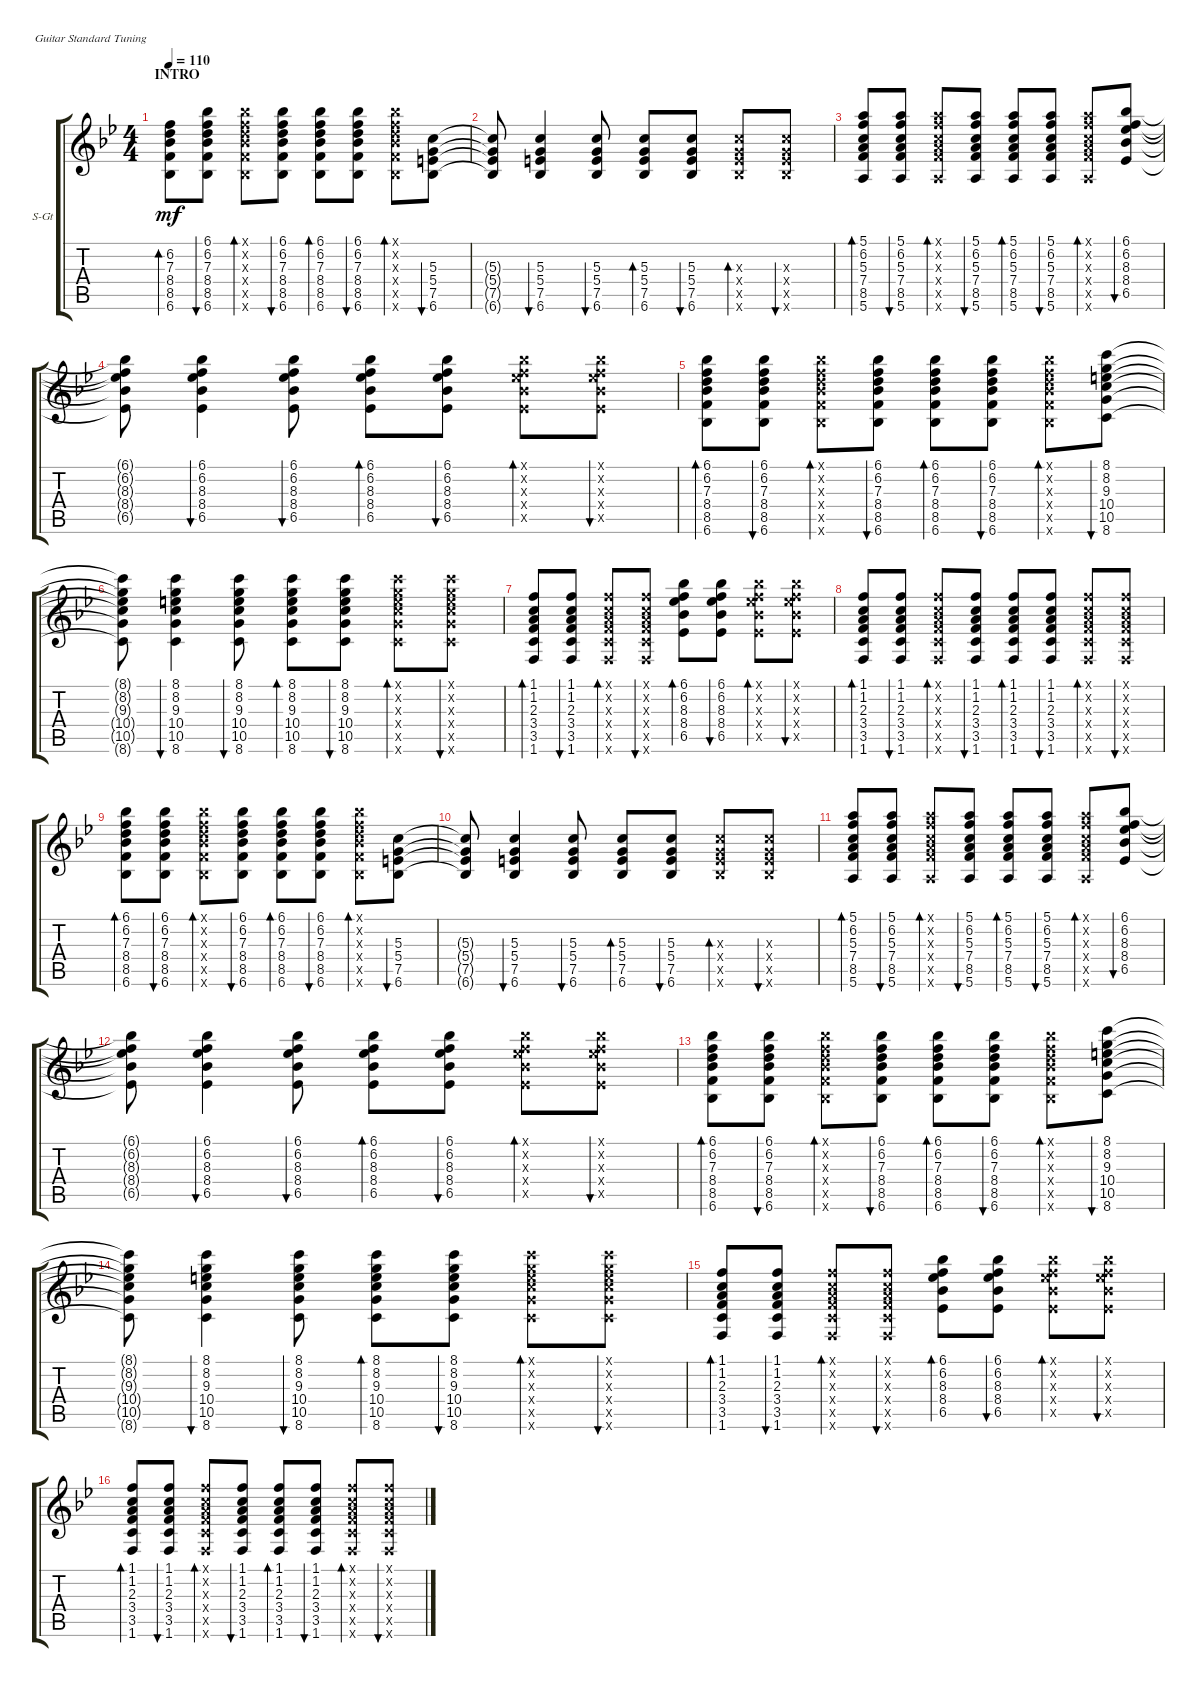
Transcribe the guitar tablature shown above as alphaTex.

\defaultSystemsLayout 4
\bracketExtendMode groupsimilarinstruments
\firstSystemTrackNameOrientation horizontal
\otherSystemsTrackNameOrientation horizontal
\track ("Steel Guitar" "S-Gt") {instrument acousticguitarsteel}
\staff {score tabs}
\tuning (E4 B3 G3 D3 A2 E2)
\ts (4 4)
\section ("" "INTRO")
\tempo 110
\clef g2
\ks bb
(6.6 8.5 8.4 7.3 6.2).8{bd 30 dy mf instrument acousticguitarsteel} (6.6 8.5 8.4 7.3 6.2 6.1).8{bu 30} (6.6{x} 8.5{x} 8.4{x} 7.3{x} 6.2{x} 6.1{x}).8{bd 30} (6.6 8.5 8.4 7.3 6.2 6.1).8{bu 30} (6.6 8.5 8.4 7.3 6.2 6.1).8{bd 30} (6.6 8.5 8.4 7.3 6.2 6.1).8{bu 30} (6.6{x} 8.5{x} 8.4{x} 7.3{x} 6.2{x} 6.1{x}).8{bd 30} (5.3 5.4 7.5 6.6).8{bu 30} |
(5.3{t} 5.4{t} 7.5{t} 6.6{t}).8 (5.3 5.4 7.5 6.6).4{bu 30} (5.3 5.4 7.5 6.6).8{bu 30} (5.3 5.4 7.5 6.6).8{bd 30} (5.3 5.4 7.5 6.6).8{bu 30} (5.3{x} 5.4{x} 7.5{x} 6.6{x}).8{bd 30} (5.3{x} 5.4{x} 7.5{x} 6.6{x}).8{bu 30} |
(5.6 8.5 7.4 5.3 6.2 5.1).8{bd 30} (5.6 8.5 7.4 5.3 6.2 5.1).8{bu 30} (5.6{x} 8.5{x} 7.4{x} 5.3{x} 6.2{x} 5.1{x}).8{bd 30} (5.6 8.5 7.4 5.3 6.2 5.1).8{bu 30} (5.6 8.5 7.4 5.3 6.2 5.1).8{bd 30} (5.6 8.5 7.4 5.3 6.2 5.1).8{bu 30} (5.6{x} 8.5{x} 7.4{x} 5.3{x} 6.2{x} 5.1{x}).8{bd 30} (8.3 8.4 6.5 6.2 6.1).8{bu 30} |
(8.3{t} 8.4{t} 6.5{t} 6.2{t} 6.1{t}).8 (8.3 8.4 6.5 6.2 6.1).4{bu 30} (8.3 8.4 6.5 6.2 6.1).8{bu 30} (8.3 8.4 6.5 6.2 6.1).8{bd 30} (8.3 8.4 6.5 6.2 6.1).8{bu 30} (8.3{x} 8.4{x} 6.5{x} 6.2{x} 6.1{x}).8{bd 30} (8.3{x} 8.4{x} 6.5{x} 6.2{x} 6.1{x}).8{bu 30} |
(6.6 8.5 8.4 7.3 6.2 6.1).8{bd 30} (6.6 8.5 8.4 7.3 6.2 6.1).8{bu 30} (6.6{x} 8.5{x} 8.4{x} 7.3{x} 6.2{x} 6.1{x}).8{bd 30} (6.6 8.5 8.4 7.3 6.2 6.1).8{bu 30} (6.6 8.5 8.4 7.3 6.2 6.1).8{bd 30} (6.6 8.5 8.4 7.3 6.2 6.1).8{bu 30} (6.6{x} 8.5{x} 8.4{x} 7.3{x} 6.2{x} 6.1{x}).8{bd 30} (9.3 10.4 10.5 8.6 8.2 8.1).8{bu 30} |
(9.3{t} 10.4{t} 10.5{t} 8.6{t} 8.1{t} 8.2{t}).8 (9.3 10.4 10.5 8.6 8.2 8.1).4{bu 30} (9.3 10.4 10.5 8.6 8.2 8.1).8{bu 30} (9.3 10.4 10.5 8.6 8.2 8.1).8{bd 30} (9.3 10.4 10.5 8.6 8.2 8.1).8{bu 30} (9.3{x} 10.4{x} 10.5{x} 8.6{x} 8.2{x} 8.1{x}).8{bd 30} (9.3{x} 10.4{x} 10.5{x} 8.6{x} 8.2{x} 8.1{x}).8{bu 30} |
(1.6 3.5 3.4 2.3 1.2 1.1).8{bd 30} (1.6 3.5 3.4 2.3 1.2 1.1).8{bu 30} (1.6{x} 3.5{x} 3.4{x} 2.3{x} 1.2{x} 1.1{x}).8{bd 30} (1.6{x} 3.5{x} 3.4{x} 2.3{x} 1.2{x} 1.1{x}).8{bu 30} (8.3 8.4 6.5 6.2 6.1).8{bd 30} (8.3 8.4 6.5 6.2 6.1).8{bu 30} (8.3{x} 8.4{x} 6.5{x} 6.2{x} 6.1{x}).8{bd 30} (8.3{x} 8.4{x} 6.5{x} 6.2{x} 6.1{x}).8{bu 30} |
(1.6 3.5 3.4 2.3 1.2 1.1).8{bd 30} (1.6 3.5 3.4 2.3 1.2 1.1).8{bu 30} (1.6{x} 3.5{x} 3.4{x} 2.3{x} 1.2{x} 1.1{x}).8{bd 30} (1.6 3.5 3.4 2.3 1.2 1.1).8{bu 30} (1.6 3.5 3.4 2.3 1.2 1.1).8{bd 30} (1.6 3.5 3.4 2.3 1.2 1.1).8{bu 30} (1.6{x} 3.5{x} 3.4{x} 2.3{x} 1.2{x} 1.1{x}).8{bd 30} (1.6{x} 3.5{x} 3.4{x} 2.3{x} 1.2{x} 1.1{x}).8{bu 30} |
(6.6 8.5 8.4 7.3 6.2 6.1).8{bd 30} (6.6 8.5 8.4 7.3 6.2 6.1).8{bu 30} (6.6{x} 8.5{x} 8.4{x} 7.3{x} 6.2{x} 6.1{x}).8{bd 30} (6.6 8.5 8.4 7.3 6.2 6.1).8{bu 30} (6.6 8.5 8.4 7.3 6.2 6.1).8{bd 30} (6.6 8.5 8.4 7.3 6.2 6.1).8{bu 30} (6.6{x} 8.5{x} 8.4{x} 7.3{x} 6.2{x} 6.1{x}).8{bd 30} (5.3 5.4 7.5 6.6).8{bu 30} |
(5.3{t} 5.4{t} 7.5{t} 6.6{t}).8 (5.3 5.4 7.5 6.6).4{bu 30} (5.3 5.4 7.5 6.6).8{bu 30} (5.3 5.4 7.5 6.6).8{bd 30} (5.3 5.4 7.5 6.6).8{bu 30} (5.3{x} 5.4{x} 7.5{x} 6.6{x}).8{bd 30} (5.3{x} 5.4{x} 7.5{x} 6.6{x}).8{bu 30} |
(5.6 8.5 7.4 5.3 6.2 5.1).8{bd 30} (5.6 8.5 7.4 5.3 6.2 5.1).8{bu 30} (5.6{x} 8.5{x} 7.4{x} 5.3{x} 6.2{x} 5.1{x}).8{bd 30} (5.6 8.5 7.4 5.3 6.2 5.1).8{bu 30} (5.6 8.5 7.4 5.3 6.2 5.1).8{bd 30} (5.6 8.5 7.4 5.3 6.2 5.1).8{bu 30} (5.6{x} 8.5{x} 7.4{x} 5.3{x} 6.2{x} 5.1{x}).8{bd 30} (8.3 8.4 6.5 6.2 6.1).8{bu 30} |
(8.3{t} 8.4{t} 6.5{t} 6.2{t} 6.1{t}).8 (8.3 8.4 6.5 6.2 6.1).4{bu 30} (8.3 8.4 6.5 6.2 6.1).8{bu 30} (8.3 8.4 6.5 6.2 6.1).8{bd 30} (8.3 8.4 6.5 6.2 6.1).8{bu 30} (8.3{x} 8.4{x} 6.5{x} 6.2{x} 6.1{x}).8{bd 30} (8.3{x} 8.4{x} 6.5{x} 6.2{x} 6.1{x}).8{bu 30} |
(6.6 8.5 8.4 7.3 6.2 6.1).8{bd 30} (6.6 8.5 8.4 7.3 6.2 6.1).8{bu 30} (6.6{x} 8.5{x} 8.4{x} 7.3{x} 6.2{x} 6.1{x}).8{bd 30} (6.6 8.5 8.4 7.3 6.2 6.1).8{bu 30} (6.6 8.5 8.4 7.3 6.2 6.1).8{bd 30} (6.6 8.5 8.4 7.3 6.2 6.1).8{bu 30} (6.6{x} 8.5{x} 8.4{x} 7.3{x} 6.2{x} 6.1{x}).8{bd 30} (9.3 10.4 10.5 8.6 8.2 8.1).8{bu 30} |
(9.3{t} 10.4{t} 10.5{t} 8.6{t} 8.1{t} 8.2{t}).8 (9.3 10.4 10.5 8.6 8.2 8.1).4{bu 30} (9.3 10.4 10.5 8.6 8.2 8.1).8{bu 30} (9.3 10.4 10.5 8.6 8.2 8.1).8{bd 30} (9.3 10.4 10.5 8.6 8.2 8.1).8{bu 30} (9.3{x} 10.4{x} 10.5{x} 8.6{x} 8.2{x} 8.1{x}).8{bd 30} (9.3{x} 10.4{x} 10.5{x} 8.6{x} 8.2{x} 8.1{x}).8{bu 30} |
(1.6 3.5 3.4 2.3 1.2 1.1).8{bd 30} (1.6 3.5 3.4 2.3 1.2 1.1).8{bu 30} (1.6{x} 3.5{x} 3.4{x} 2.3{x} 1.2{x} 1.1{x}).8{bd 30} (1.6{x} 3.5{x} 3.4{x} 2.3{x} 1.2{x} 1.1{x}).8{bu 30} (8.3 8.4 6.5 6.2 6.1).8{bd 30} (8.3 8.4 6.5 6.2 6.1).8{bu 30} (8.3{x} 8.4{x} 6.5{x} 6.2{x} 6.1{x}).8{bd 30} (8.3{x} 8.4{x} 6.5{x} 6.2{x} 6.1{x}).8{bu 30} |
(1.6 3.5 3.4 2.3 1.2 1.1).8{bd 30} (1.6 3.5 3.4 2.3 1.2 1.1).8{bu 30} (1.6{x} 3.5{x} 3.4{x} 2.3{x} 1.2{x} 1.1{x}).8{bd 30} (1.6 3.5 3.4 2.3 1.2 1.1).8{bu 30} (1.6 3.5 3.4 2.3 1.2 1.1).8{bd 30} (1.6 3.5 3.4 2.3 1.2 1.1).8{bu 30} (1.6{x} 3.5{x} 3.4{x} 2.3{x} 1.2{x} 1.1{x}).8{bd 30} (1.6{x} 3.5{x} 3.4{x} 2.3{x} 1.2{x} 1.1{x}).8{bu 30}
